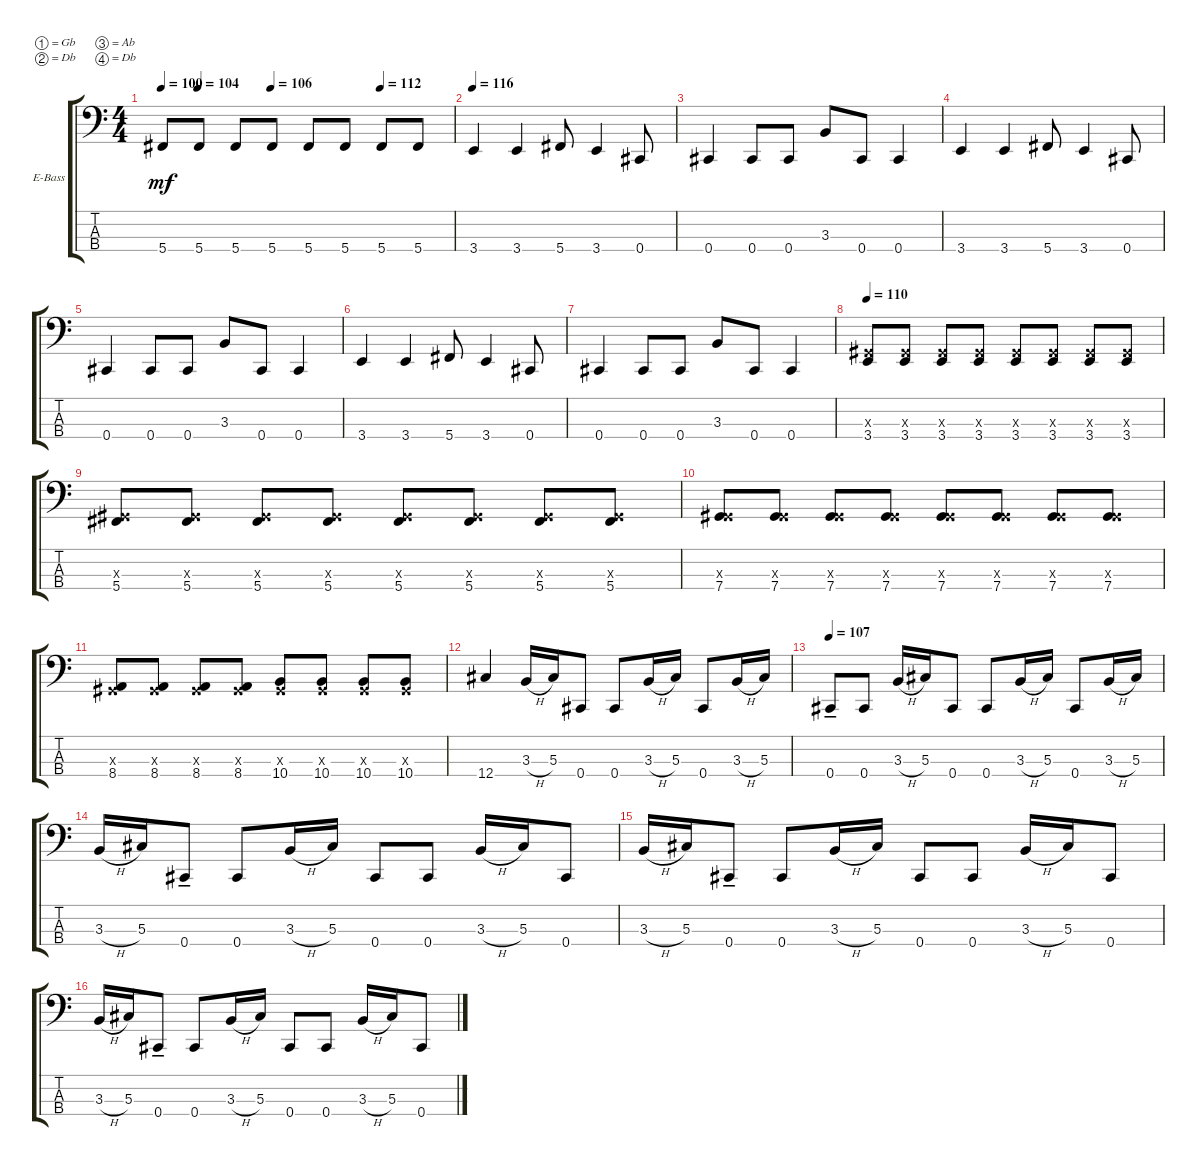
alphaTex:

\bracketExtendMode groupsimilarinstruments
\firstSystemTrackNameOrientation horizontal
\otherSystemsTrackNameOrientation horizontal
\track ("Electric Bass" "E-Bass") {instrument electricbassfinger}
\staff {score tabs}
\tuning (Gb2 Db2 Ab1 Db1)
\ts (4 4)
\tempo 100
\tempo (104 0.125)
\tempo (106 0.375)
\tempo (112 0.75)
\clef f4
\ks c
5.4.8{dy mf} 5.4.8 5.4.8 5.4.8 5.4.8 5.4.8 5.4.8 5.4.8 |
\tempo 116
3.4.4 3.4.4 5.4.8 3.4.4 0.4.8 |
0.4.4 0.4.8 0.4.8 3.3.8 0.4.8 0.4.4 |
3.4.4 3.4.4 5.4.8 3.4.4 0.4.8 |
0.4.4 0.4.8 0.4.8 3.3.8 0.4.8 0.4.4 |
3.4.4 3.4.4 5.4.8 3.4.4 0.4.8 |
0.4.4 0.4.8 0.4.8 3.3.8 0.4.8 0.4.4 |
\tempo 110
(3.4 0.3{x}).8 (3.4 0.3{x}).8 (3.4 0.3{x}).8 (3.4 0.3{x}).8 (3.4 0.3{x}).8 (3.4 0.3{x}).8 (3.4 0.3{x}).8 (3.4 0.3{x}).8 |
(5.4 0.3{x}).8 (5.4 0.3{x}).8 (5.4 0.3{x}).8 (5.4 0.3{x}).8 (5.4 0.3{x}).8 (5.4 0.3{x}).8 (5.4 0.3{x}).8 (5.4 0.3{x}).8 |
(7.4 0.3{x}).8 (7.4 0.3{x}).8 (7.4 0.3{x}).8 (7.4 0.3{x}).8 (7.4 0.3{x}).8 (7.4 0.3{x}).8 (7.4 0.3{x}).8 (7.4 0.3{x}).8 |
(8.4 0.3{x}).8 (8.4 0.3{x}).8 (8.4 0.3{x}).8 (8.4 0.3{x}).8 (10.4 0.3{x}).8 (10.4 0.3{x}).8 (10.4 0.3{x}).8 (10.4 0.3{x}).8 |
12.4.4 3.3{h}.16 5.3.16 0.4.8 0.4.8 3.3{h}.16 5.3.16 0.4.8 3.3{h}.16 5.3.16 |
\tempo 107
0.4{ten}.8 0.4.8 3.3{h}.16 5.3.16 0.4.8 0.4.8 3.3{h}.16 5.3.16 0.4.8 3.3{h}.16 5.3.16 |
3.3{h}.16 5.3.16 0.4{ten}.8 0.4.8 3.3{h}.16 5.3.16 0.4.8 0.4.8 3.3{h}.16 5.3.16 0.4.8 |
3.3{h}.16 5.3.16 0.4{ten}.8 0.4.8 3.3{h}.16 5.3.16 0.4.8 0.4.8 3.3{h}.16 5.3.16 0.4.8 |
3.3{h}.16 5.3.16 0.4{ten}.8 0.4.8 3.3{h}.16 5.3.16 0.4.8 0.4.8 3.3{h}.16 5.3.16 0.4.8
